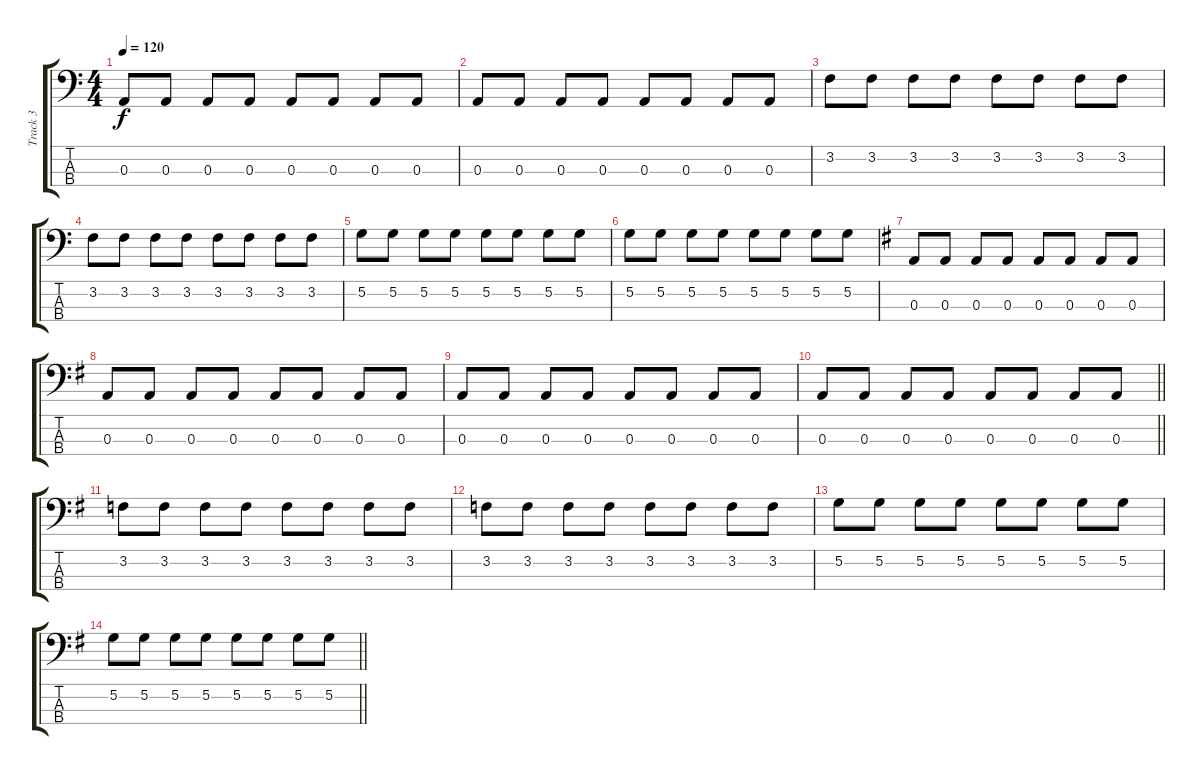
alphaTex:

\track ("Track 3" "Track 3") {instrument electricbassfinger}
\staff {score tabs}
\tuning (G2 D2 A1 E1) {hide}
\ts (4 4)
\tempo 120
\clef f4
\ks c
0.3.8{dy f} 0.3.8 0.3.8 0.3.8 0.3.8 0.3.8 0.3.8 0.3.8 |
0.3.8 0.3.8 0.3.8 0.3.8 0.3.8 0.3.8 0.3.8 0.3.8 |
3.2.8 3.2.8 3.2.8 3.2.8 3.2.8 3.2.8 3.2.8 3.2.8 |
3.2.8 3.2.8 3.2.8 3.2.8 3.2.8 3.2.8 3.2.8 3.2.8 |
5.2.8 5.2.8 5.2.8 5.2.8 5.2.8 5.2.8 5.2.8 5.2.8 |
5.2.8 5.2.8 5.2.8 5.2.8 5.2.8 5.2.8 5.2.8 5.2.8 |
\ks g
0.3.8 0.3.8 0.3.8 0.3.8 0.3.8 0.3.8 0.3.8 0.3.8 |
0.3.8 0.3.8 0.3.8 0.3.8 0.3.8 0.3.8 0.3.8 0.3.8 |
0.3.8 0.3.8 0.3.8 0.3.8 0.3.8 0.3.8 0.3.8 0.3.8 |
\barLineRight lightlight
0.3.8 0.3.8 0.3.8 0.3.8 0.3.8 0.3.8 0.3.8 0.3.8 |
3.2.8 3.2.8 3.2.8 3.2.8 3.2.8 3.2.8 3.2.8 3.2.8 |
3.2.8 3.2.8 3.2.8 3.2.8 3.2.8 3.2.8 3.2.8 3.2.8 |
5.2.8 5.2.8 5.2.8 5.2.8 5.2.8 5.2.8 5.2.8 5.2.8 |
\barLineRight lightlight
5.2.8 5.2.8 5.2.8 5.2.8 5.2.8 5.2.8 5.2.8 5.2.8
